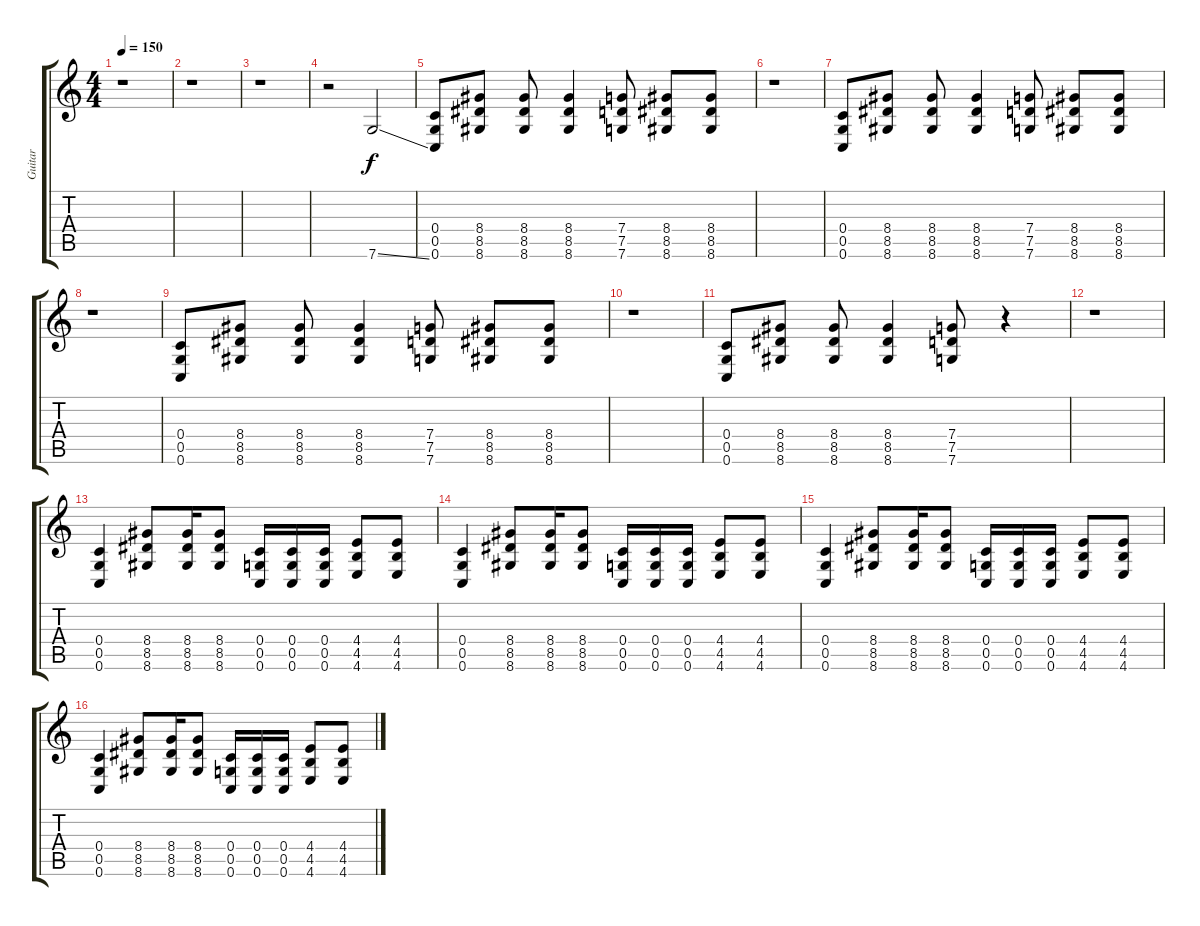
\track ("Guitar" "Guitar") {instrument distortionguitar}
\staff {score tabs}
\tuning (D4 A3 F3 C3 G2 C2) {hide}
\ts (4 4)
\tempo 150
\clef g2
\ks c
r.1{dy f instrument distortionguitar} |
r.1 |
r.1 |
r.2 7.6{ss}.2 |
(0.4 0.5 0.6).8 (8.4 8.5 8.6).8 (8.4 8.5 8.6).8 (8.4 8.5 8.6).4 (7.4 7.5 7.6).8 (8.4 8.5 8.6).8 (8.4 8.5 8.6).8 |
r.1 |
(0.4 0.5 0.6).8 (8.4 8.5 8.6).8 (8.4 8.5 8.6).8 (8.4 8.5 8.6).4 (7.4 7.5 7.6).8 (8.4 8.5 8.6).8 (8.4 8.5 8.6).8 |
r.1 |
(0.4 0.5 0.6).8 (8.4 8.5 8.6).8 (8.4 8.5 8.6).8 (8.4 8.5 8.6).4 (7.4 7.5 7.6).8 (8.4 8.5 8.6).8 (8.4 8.5 8.6).8 |
r.1 |
(0.4 0.5 0.6).8 (8.4 8.5 8.6).8 (8.4 8.5 8.6).8 (8.4 8.5 8.6).4 (7.4 7.5 7.6).8 r.4 |
r.1 |
(0.4 0.5 0.6).4 (8.4 8.5 8.6).8 (8.4 8.5 8.6).16 (8.4 8.5 8.6).8 (0.4 0.5 0.6).16 (0.4 0.5 0.6).16 (0.4 0.5 0.6).16 (4.4 4.5 4.6).8 (4.4 4.5 4.6).8 |
(0.4 0.5 0.6).4 (8.4 8.5 8.6).8 (8.4 8.5 8.6).16 (8.4 8.5 8.6).8 (0.4 0.5 0.6).16 (0.4 0.5 0.6).16 (0.4 0.5 0.6).16 (4.4 4.5 4.6).8 (4.4 4.5 4.6).8 |
(0.4 0.5 0.6).4 (8.4 8.5 8.6).8 (8.4 8.5 8.6).16 (8.4 8.5 8.6).8 (0.4 0.5 0.6).16 (0.4 0.5 0.6).16 (0.4 0.5 0.6).16 (4.4 4.5 4.6).8 (4.4 4.5 4.6).8 |
(0.4 0.5 0.6).4 (8.4 8.5 8.6).8 (8.4 8.5 8.6).16 (8.4 8.5 8.6).8 (0.4 0.5 0.6).16 (0.4 0.5 0.6).16 (0.4 0.5 0.6).16 (4.4 4.5 4.6).8 (4.4 4.5 4.6).8
